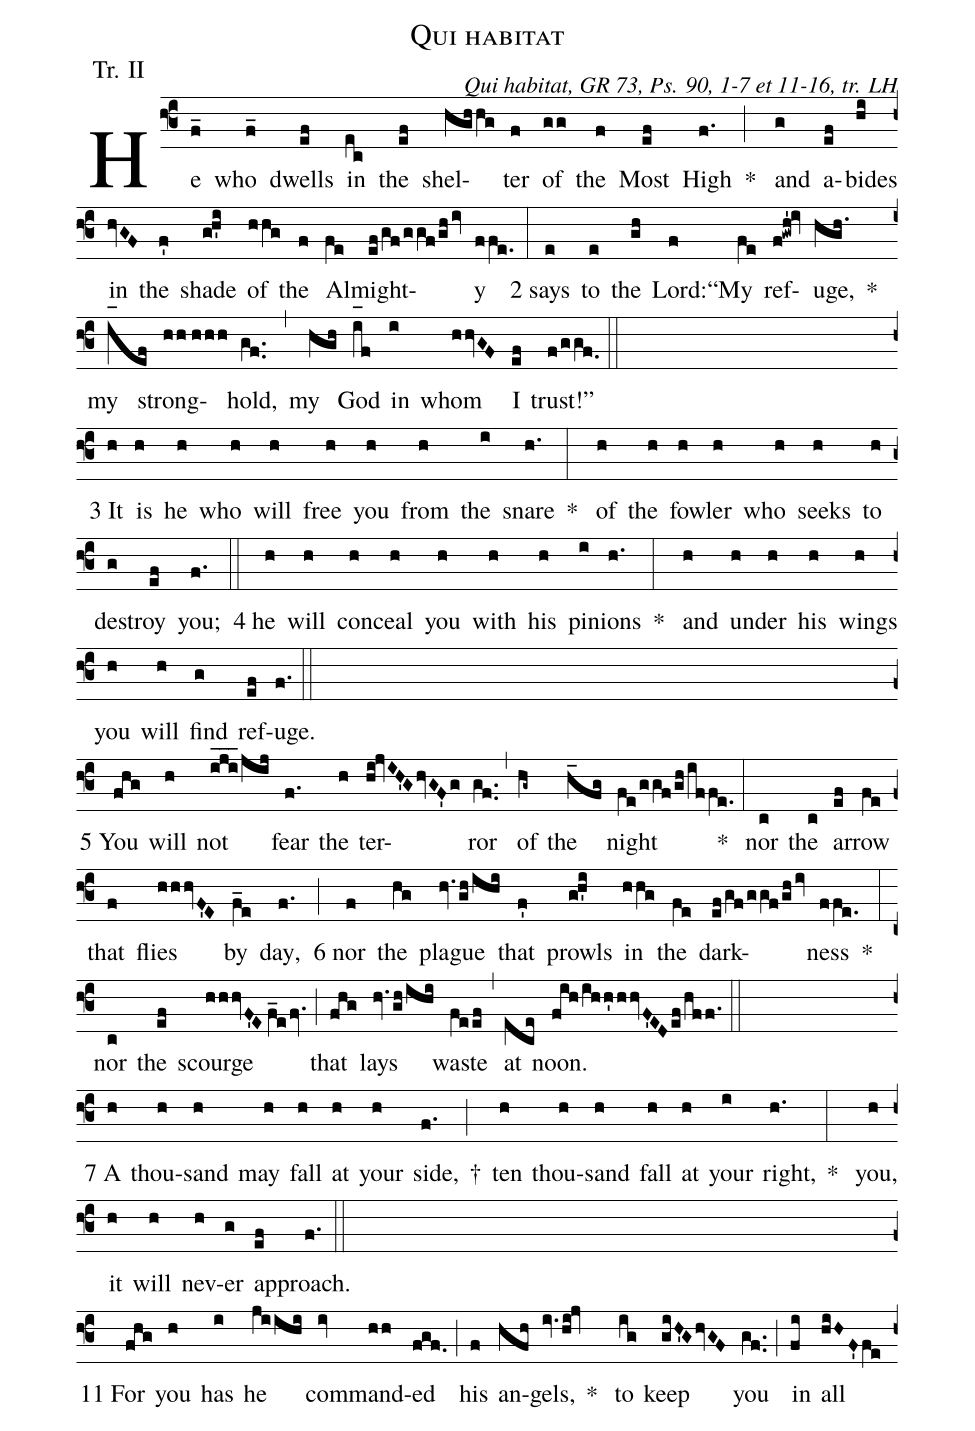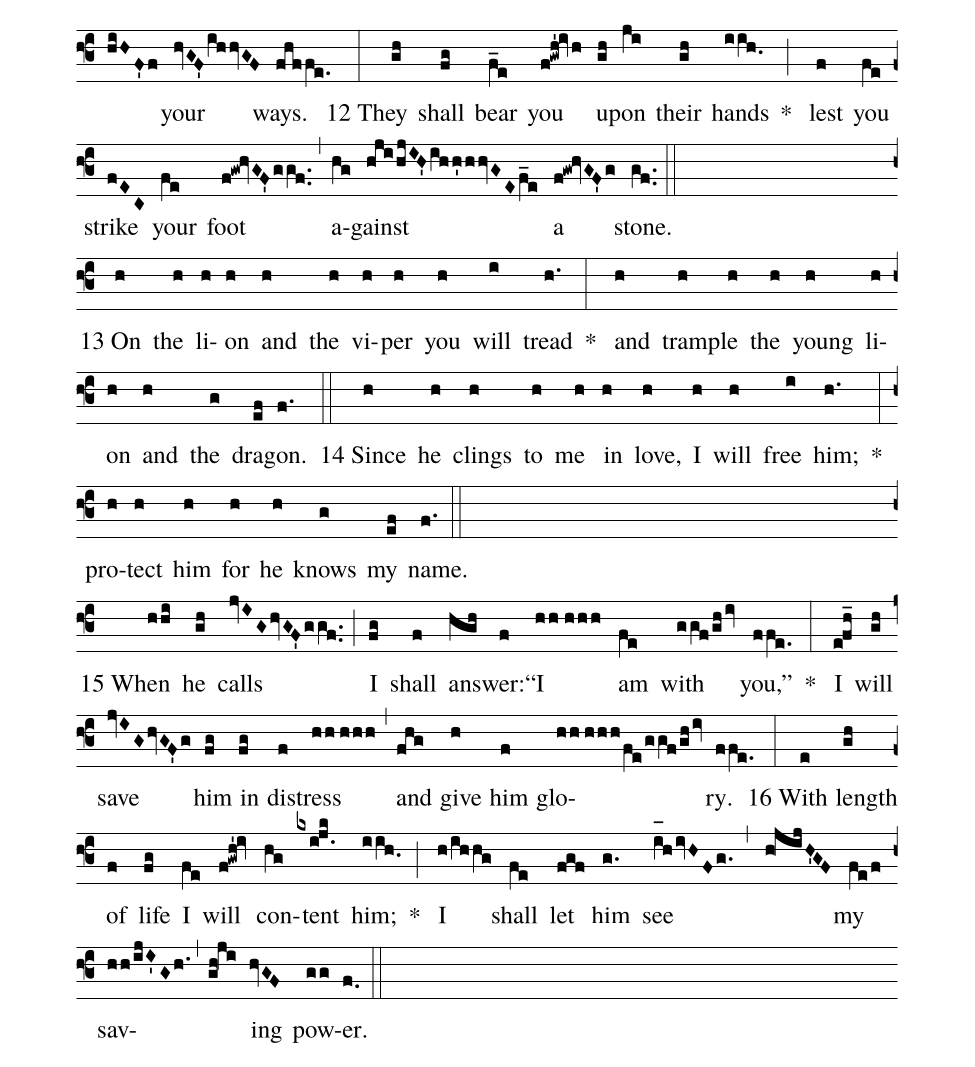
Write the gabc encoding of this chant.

name: Qui habitat;
office-part: Tractus;
mode: 2;
annotation: Tr. II;
commentary: Qui habitat, GR 73, Ps. 90, 1-7 et 11-16, tr. LH;
%%
(f3)He(f_) who(f_) dwells(ef) in(ec) the(ef) shel(hghhg)ter(f) of(gg) the(f) Most(ef) High(f.) * (;)
and(g) a(ef)bides(hi) in(hvGF) the(f') shade(gh'i) of(hhg) the(f) Al(fe)might(ef/gf/ggf/ghiv)y(ffe.) (:)
2 says(e) to(e) the(gh) Lord:“(f)My(fe) ref(f!gwh'!iv)uge,(hgh.) * ()
my(i_[oh:h]ef) strong(hh//hhh)hold,(gf..) (,) my(hgh) God(i_[oh:h]f) in(i) whom(hhvGF) I(ef) trust!”(f/ggf.0) (::Z)

3 It(h) is(h) he(h) who(h) will(h) free(h) you(h) from(h) the(i) snare(h.) * (:)
of(h) the(h) fowl(h)er(h) who(h) seeks(h) to(h) de(g)stroy(ef) you;(f.) (::)
4 he(h) will(h) con(h)ceal(h) you(h) with(h) his(h) pin(i)ions(h.) * (:)
and(h) un(h)der(h) his(h) wings(h) you(h) will(h) find(g) ref(ef)uge.(f.) (::Z)

5 You(fhg) will(h) not(iji___/jij) fear(f.) the(h) ter(hi!jvIH'GhvGF'g)ror(gf..) (,) of(hg~) the(h_fg) night(fe/ggf/gh/iffe.) * (:)
nor(c) the(c) ar(ef)row(fe) that(f) flies(hhhvF'E) by(f_e) day,(f.) (;)
6 nor(f) the(hg) plague(hv.gh/ihi) that(f') prowls(gh'i) in(hhg) the(fe) dark(ef/gf/ggf/ghiv)ness(ffe.) * (:)
nor(c) the(ef) scourge(hhhvF'E//f_efv.) (;) that(fhg) lays(hv.gh/ihi) waste(feef) (,) at(ece) noon.(fih/ihh'hhvF'EDef/hff.) (::Z)

7 A(h) thou-(h)sand(h) may(h) fall(h) at(h) your(h) side,(f.) †(;)
ten(h) thou-(h)sand(h) fall(h) at(h) your(i) right,(h.) * (:)
you,(h) it(h) will(h) nev(h)er(g) ap(ef)proach.(f.) (::Z)

11 For(fhg) you(h) has(i) he(jiihi) com(iv)mand(hh)ed(fgf.) (;) his(f) an(hfh)gels,(iv.hi!jv) * ()
to(ig) keep(giH'GhvGF) you(gf..) (;) in(fi) all(hiHF'fe//hiHF'f) your(hvGF'ihhvGF) ways.(fhffe.) (:)
12 They(gh) shall(fg) bear(f_e) you(f!gwh'!ivh) up(gh)on(ji) their(gh) hands(iih.0) * (;)
lest(f) you(fe) strike(fEC) your(fe) foot(f!gw!hvGF'ggf..) (,) a(hg)gainst(hjihjIH'ihh'hhvGEf_e) a(f!gw!hvGF'g) stone.(gf..) (::Z)

13 On(h) the(h) li(h)on(h) and(h) the(h) vi-(h)per(h) you(h) will(i) tread(h.) * (:)
and(h) tram(h)ple(h) the(h) young(h) li(h)on(h) and(h) the(g) drag(ef)on.(f.) (::)
14 Since(h) he(h) clings(h) to(h) me(h) in(h) love,(h) I(h) will(h) free(i) him;(h.) * (:)
pro(h)tect(h) him(h) for(h) he(h) knows(g) my(ef) name.(f.) (::Z)

15 When(hhi) he(gh) calls(jvIGhvGF'ggf..) (;) I(fg) shall(f) an(hgh)swer:“(f)I(hh//hhh) am(fe) with(ggf/ghiv) you,”(ffe.) * (:)
I(efh_) will(gh) save(jvIGhvGF'g) him(fg) in(fg) dis(f)tress(hh//hhh) (,) and(fhg) give(h) him(f) glo(hh//hhh/fe/ggf/ghiv)ry.(ffe.) (:)
16 With(e) length(gh) of(f) life(fg) I(fe) will(f!gwh'!iv) con(hg)tent(kxi.jk) him;(iih.0) * (;)
I(h/ihhg) shall(fe) let(fgf) him(g.) see(i_[oh:h]hivHFg.,h!jijH'GF) my(fe/f) sav(!hh/ijI'Gh.,gh!ji)ing(hvGF) pow(gg)er.(f.0) (::Z)
